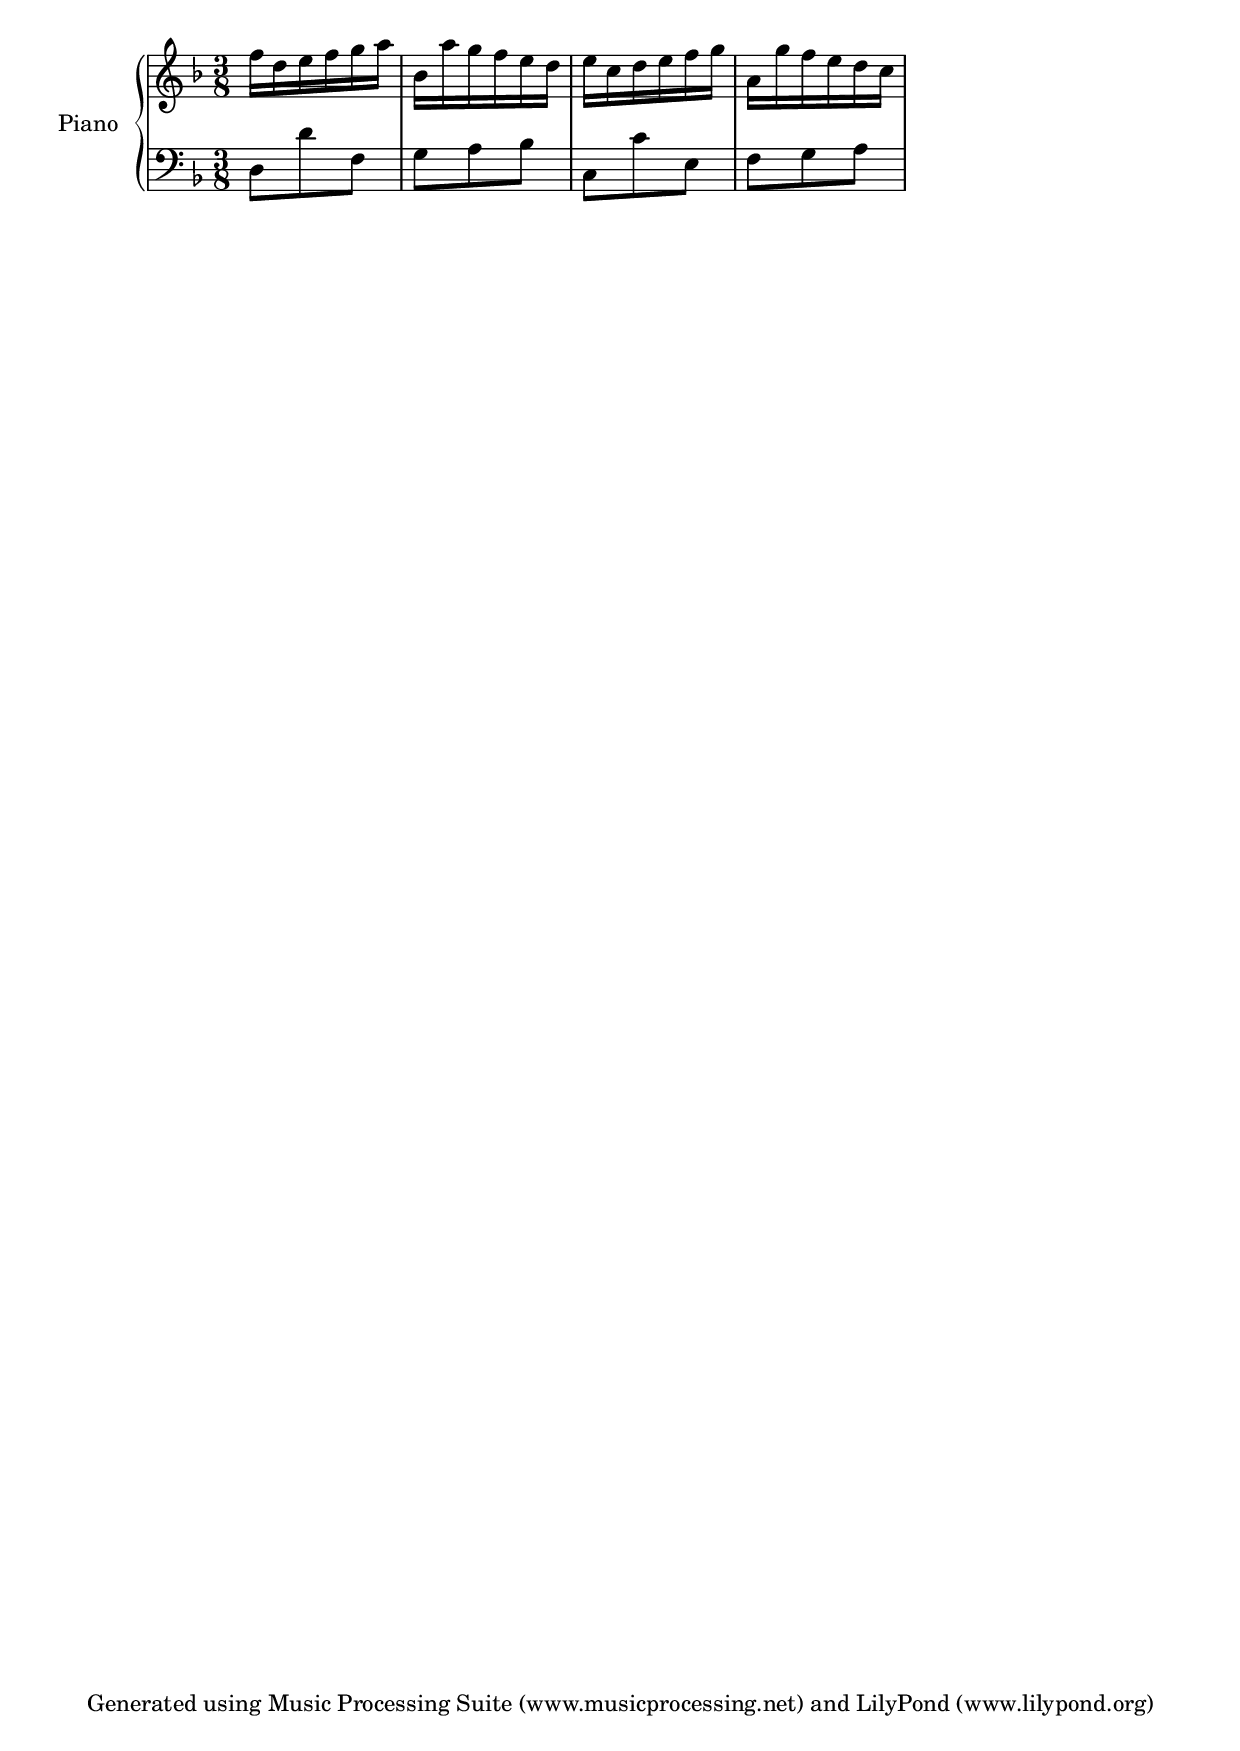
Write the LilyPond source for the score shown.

% Generated using Music Processing Suite (MPS)
\version "2.12.0"
#(set-default-paper-size "a4")

\header {
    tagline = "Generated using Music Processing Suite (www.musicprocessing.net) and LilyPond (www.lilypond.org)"
}

\score {
    \new PianoStaff 
    <<
        \set PianoStaff.instrumentName = #"Piano"
        \new Staff {
            \set Staff.midiInstrument = #"acoustic grand"
            \clef treble
            \time 3/8
            \key d \minor
            f''16 d'' e'' f'' g'' a'' |
            bes' a'' g'' f'' e'' d'' |
            e'' c'' d'' e'' f'' g'' |
            a' g'' f'' e'' d'' c'' 
        }


        \new Staff {
            \set Staff.midiInstrument = #"acoustic grand"
            \clef bass
            \time 3/8
            \key d \minor
            d8 d' f |
            g a bes |
            c c' e |
            f g a 
        }


    >>

    \midi {
        \context {
            \Score
            tempoWholesPerMinute = #(ly:make-moment 120 4)
        }
    }
    \layout {
    }
}

